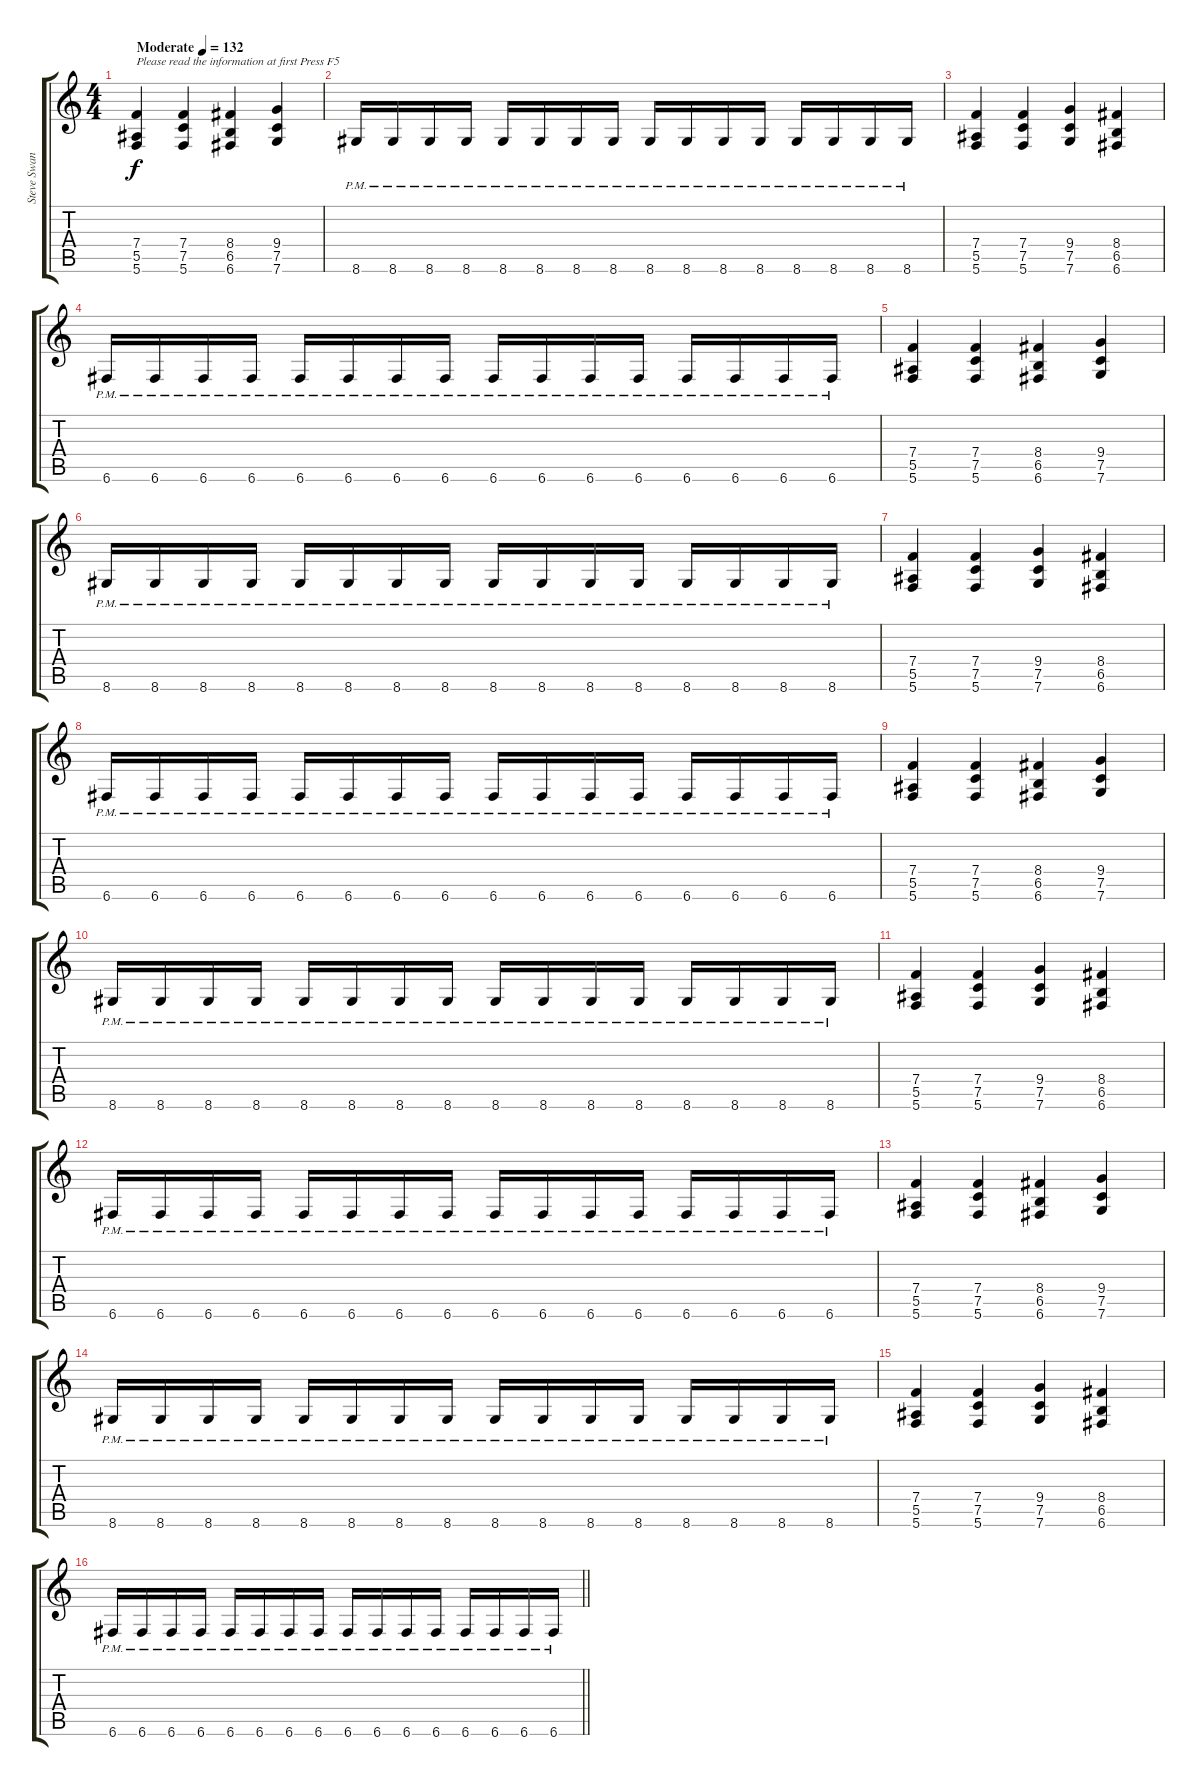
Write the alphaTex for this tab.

\track ("Steve Swanson 1" "Steve Swan") {instrument distortionguitar}
\staff {score tabs}
\tuning (C4 G3 Eb3 Bb2 F2 C2) {hide}
\ts (4 4)
\tempo (132 "Moderate")
\clef g2
\ks c
(7.4 5.5 5.6).4{txt "Please read the information at first Press F5" dy f instrument distortionguitar} (7.4 7.5 5.6).4 (8.4 6.5 6.6).4 (9.4 7.5 7.6).4 |
8.6{pm}.16 8.6{pm}.16 8.6{pm}.16 8.6{pm}.16 8.6{pm}.16 8.6{pm}.16 8.6{pm}.16 8.6{pm}.16 8.6{pm}.16 8.6{pm}.16 8.6{pm}.16 8.6{pm}.16 8.6{pm}.16 8.6{pm}.16 8.6{pm}.16 8.6{pm}.16 |
(7.4 5.5 5.6).4 (7.4 7.5 5.6).4 (9.4 7.5 7.6).4 (8.4 6.5 6.6).4 |
6.6{pm}.16 6.6{pm}.16 6.6{pm}.16 6.6{pm}.16 6.6{pm}.16 6.6{pm}.16 6.6{pm}.16 6.6{pm}.16 6.6{pm}.16 6.6{pm}.16 6.6{pm}.16 6.6{pm}.16 6.6{pm}.16 6.6{pm}.16 6.6{pm}.16 6.6{pm}.16 |
(7.4 5.5 5.6).4 (7.4 7.5 5.6).4 (8.4 6.5 6.6).4 (9.4 7.5 7.6).4 |
8.6{pm}.16 8.6{pm}.16 8.6{pm}.16 8.6{pm}.16 8.6{pm}.16 8.6{pm}.16 8.6{pm}.16 8.6{pm}.16 8.6{pm}.16 8.6{pm}.16 8.6{pm}.16 8.6{pm}.16 8.6{pm}.16 8.6{pm}.16 8.6{pm}.16 8.6{pm}.16 |
(7.4 5.5 5.6).4 (7.4 7.5 5.6).4 (9.4 7.5 7.6).4 (8.4 6.5 6.6).4 |
6.6{pm}.16 6.6{pm}.16 6.6{pm}.16 6.6{pm}.16 6.6{pm}.16 6.6{pm}.16 6.6{pm}.16 6.6{pm}.16 6.6{pm}.16 6.6{pm}.16 6.6{pm}.16 6.6{pm}.16 6.6{pm}.16 6.6{pm}.16 6.6{pm}.16 6.6{pm}.16 |
(7.4 5.5 5.6).4 (7.4 7.5 5.6).4 (8.4 6.5 6.6).4 (9.4 7.5 7.6).4 |
8.6{pm}.16 8.6{pm}.16 8.6{pm}.16 8.6{pm}.16 8.6{pm}.16 8.6{pm}.16 8.6{pm}.16 8.6{pm}.16 8.6{pm}.16 8.6{pm}.16 8.6{pm}.16 8.6{pm}.16 8.6{pm}.16 8.6{pm}.16 8.6{pm}.16 8.6{pm}.16 |
(7.4 5.5 5.6).4 (7.4 7.5 5.6).4 (9.4 7.5 7.6).4 (8.4 6.5 6.6).4 |
6.6{pm}.16 6.6{pm}.16 6.6{pm}.16 6.6{pm}.16 6.6{pm}.16 6.6{pm}.16 6.6{pm}.16 6.6{pm}.16 6.6{pm}.16 6.6{pm}.16 6.6{pm}.16 6.6{pm}.16 6.6{pm}.16 6.6{pm}.16 6.6{pm}.16 6.6{pm}.16 |
(7.4 5.5 5.6).4 (7.4 7.5 5.6).4 (8.4 6.5 6.6).4 (9.4 7.5 7.6).4 |
8.6{pm}.16 8.6{pm}.16 8.6{pm}.16 8.6{pm}.16 8.6{pm}.16 8.6{pm}.16 8.6{pm}.16 8.6{pm}.16 8.6{pm}.16 8.6{pm}.16 8.6{pm}.16 8.6{pm}.16 8.6{pm}.16 8.6{pm}.16 8.6{pm}.16 8.6{pm}.16 |
(7.4 5.5 5.6).4 (7.4 7.5 5.6).4 (9.4 7.5 7.6).4 (8.4 6.5 6.6).4 |
\barLineRight lightlight
6.6{pm}.16 6.6{pm}.16 6.6{pm}.16 6.6{pm}.16 6.6{pm}.16 6.6{pm}.16 6.6{pm}.16 6.6{pm}.16 6.6{pm}.16 6.6{pm}.16 6.6{pm}.16 6.6{pm}.16 6.6{pm}.16 6.6{pm}.16 6.6{pm}.16 6.6{pm}.16
